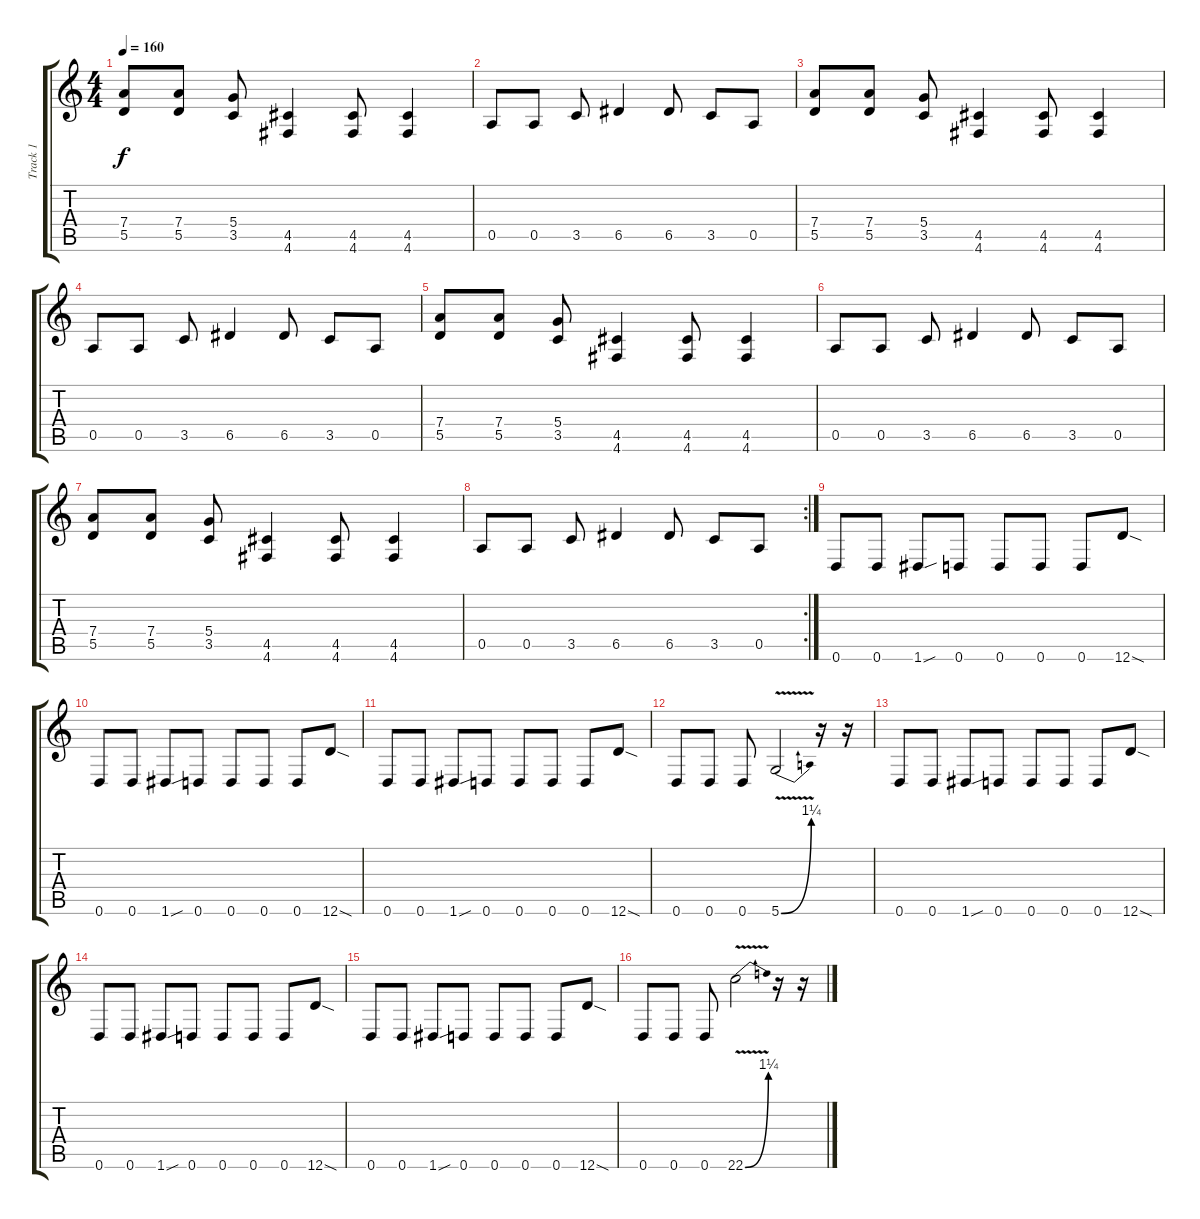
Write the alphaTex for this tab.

\track ("Track 1" "Track 1") {instrument overdrivenguitar}
\staff {score tabs}
\tuning (E4 B3 G3 D3 A2 D2) {hide}
\ts (4 4)
\tempo 160
\clef g2
\ks c
(7.4 5.5).8{dy f} (7.4 5.5).8 (5.4 3.5).8 (4.5 4.6).4 (4.5 4.6).8 (4.5 4.6).4 |
0.5.8 0.5.8 3.5.8 6.5.4 6.5.8 3.5.8 0.5.8 |
(7.4 5.5).8 (7.4 5.5).8 (5.4 3.5).8 (4.5 4.6).4 (4.5 4.6).8 (4.5 4.6).4 |
0.5.8 0.5.8 3.5.8 6.5.4 6.5.8 3.5.8 0.5.8 |
(7.4 5.5).8 (7.4 5.5).8 (5.4 3.5).8 (4.5 4.6).4 (4.5 4.6).8 (4.5 4.6).4 |
0.5.8 0.5.8 3.5.8 6.5.4 6.5.8 3.5.8 0.5.8 |
(7.4 5.5).8 (7.4 5.5).8 (5.4 3.5).8 (4.5 4.6).4 (4.5 4.6).8 (4.5 4.6).4 |
\rc 2
0.5.8 0.5.8 3.5.8 6.5.4 6.5.8 3.5.8 0.5.8 |
0.6.8 0.6.8 1.6{sou}.8 0.6.8 0.6.8 0.6.8 0.6.8 12.6{sod}.8 |
0.6.8 0.6.8 1.6{sou}.8 0.6.8 0.6.8 0.6.8 0.6.8 12.6{sod}.8 |
0.6.8 0.6.8 1.6{sou}.8 0.6.8 0.6.8 0.6.8 0.6.8 12.6{sod}.8 |
0.6.8 0.6.8 0.6.8 5.6{be (bend 0 0 60 5) v}.2 r.16 r.16 |
0.6.8 0.6.8 1.6{sou}.8 0.6.8 0.6.8 0.6.8 0.6.8 12.6{sod}.8 |
0.6.8 0.6.8 1.6{sou}.8 0.6.8 0.6.8 0.6.8 0.6.8 12.6{sod}.8 |
0.6.8 0.6.8 1.6{sou}.8 0.6.8 0.6.8 0.6.8 0.6.8 12.6{sod}.8 |
0.6.8 0.6.8 0.6.8 22.6{be (bend 0 0 60 5) v}.2 r.16 r.16
